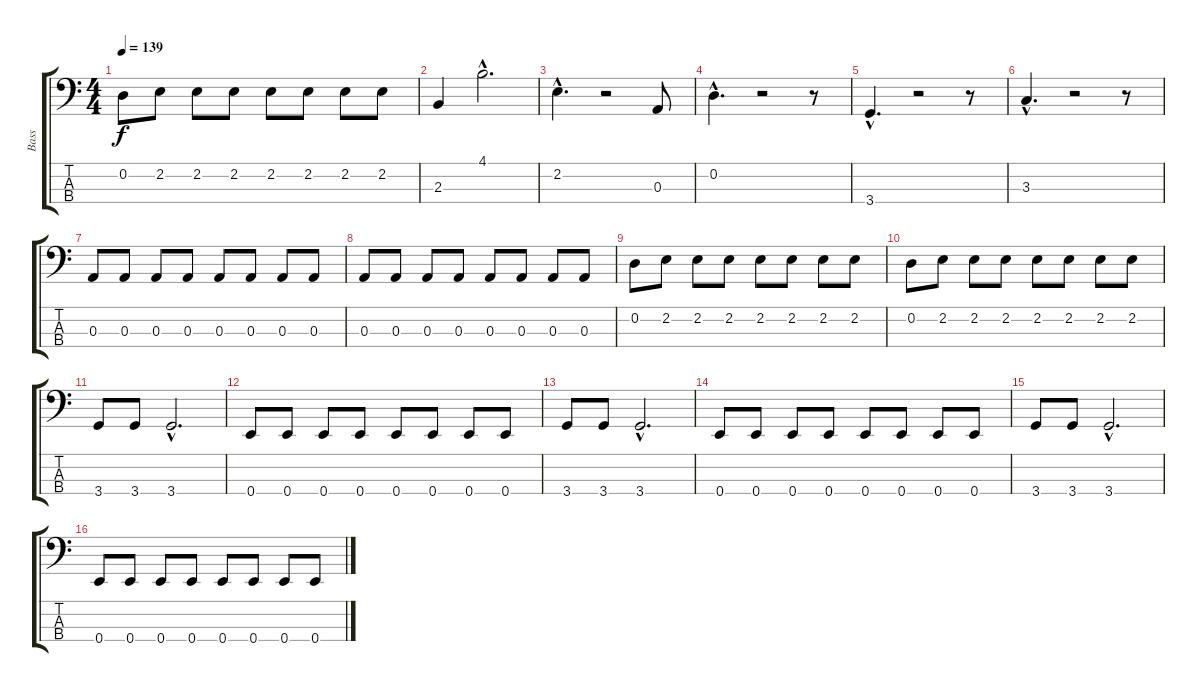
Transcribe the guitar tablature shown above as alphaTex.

\track ("Bass" "Bass") {instrument electricbassfinger}
\staff {score tabs}
\tuning (G2 D2 A1 E1) {hide}
\ts (4 4)
\tempo 139
\clef f4
\ks c
0.2.8{dy f} 2.2.8 2.2.8 2.2.8 2.2.8 2.2.8 2.2.8 2.2.8 |
2.3.4 4.1{hac}.2{d} |
2.2{hac}.4{d} r.2 0.3.8 |
0.2{hac}.4{d} r.2 r.8 |
3.4{hac}.4{d} r.2 r.8 |
3.3{hac}.4{d} r.2 r.8 |
0.3.8 0.3.8 0.3.8 0.3.8 0.3.8 0.3.8 0.3.8 0.3.8 |
0.3.8 0.3.8 0.3.8 0.3.8 0.3.8 0.3.8 0.3.8 0.3.8 |
0.2.8 2.2.8 2.2.8 2.2.8 2.2.8 2.2.8 2.2.8 2.2.8 |
0.2.8 2.2.8 2.2.8 2.2.8 2.2.8 2.2.8 2.2.8 2.2.8 |
3.4.8 3.4.8 3.4{hac}.2{d} |
0.4.8 0.4.8 0.4.8 0.4.8 0.4.8 0.4.8 0.4.8 0.4.8 |
3.4.8 3.4.8 3.4{hac}.2{d} |
0.4.8 0.4.8 0.4.8 0.4.8 0.4.8 0.4.8 0.4.8 0.4.8 |
3.4.8 3.4.8 3.4{hac}.2{d} |
0.4.8 0.4.8 0.4.8 0.4.8 0.4.8 0.4.8 0.4.8 0.4.8
